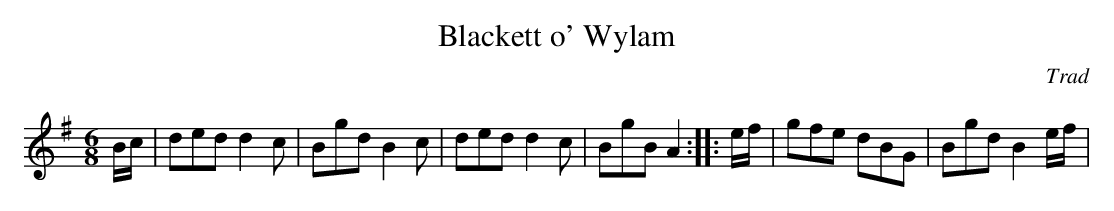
X:1
T: Blackett o' Wylam
C:Trad
M:6/8
K:G
L:1/16
Bc |\
L:1/8
ded d2 c| Bgd B2 c|  ded d2 c| BgB A2 :: \
L:1/16
ef|\
L:1/8
gfe dBG| Bgd B2 \
L:1/16
ef|\
L:1/8
